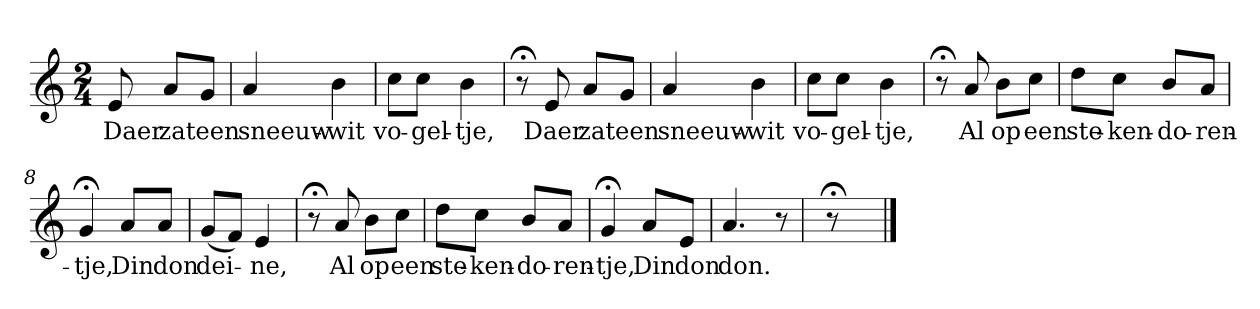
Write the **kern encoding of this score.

**kern	**text
*part1	*part1
*staff1	*staff1
*k[]	*
*a:	*
*M2/4	*
*MM120	*
=	=
8e	Daer
8aL	zat
8gJ	een
=1	=1
4a	sneeuw-
4b	-wit
=2	=2
8ccL	vo-
8ccJ	-gel-
4b	-tje,
=3	=3
8r;<	.
8e	Daer
8aL	zat
8gJ	een
=4	=4
4a	sneeuw-
4b	-wit
=5	=5
8ccL	vo-
8ccJ	-gel-
4b	-tje,
=6	=6
8r;<	.
8a	Al
8bL	op
8ccJ	een
=7	=7
8ddL	ste-
8ccJ	-ken-
8bL	-do-
8aJ	-ren-
=8	=8
4g;<	-tje,
8aL	Din
8aJ	don
=9	=9
(8gL	dei-
8fJ)	.
4e	-ne,
=10	=10
8r;<	.
8a	Al
8bL	op
8ccJ	een
=11	=11
8ddL	ste-
8ccJ	-ken-
8bL	-do-
8aJ	-ren-
=12	=12
4g;<	-tje,
8aL	Din
8eJ	don
=13	=13
4.a	don.
8r	.
=14	=14
8r;<	.
==	==
*-	*-
